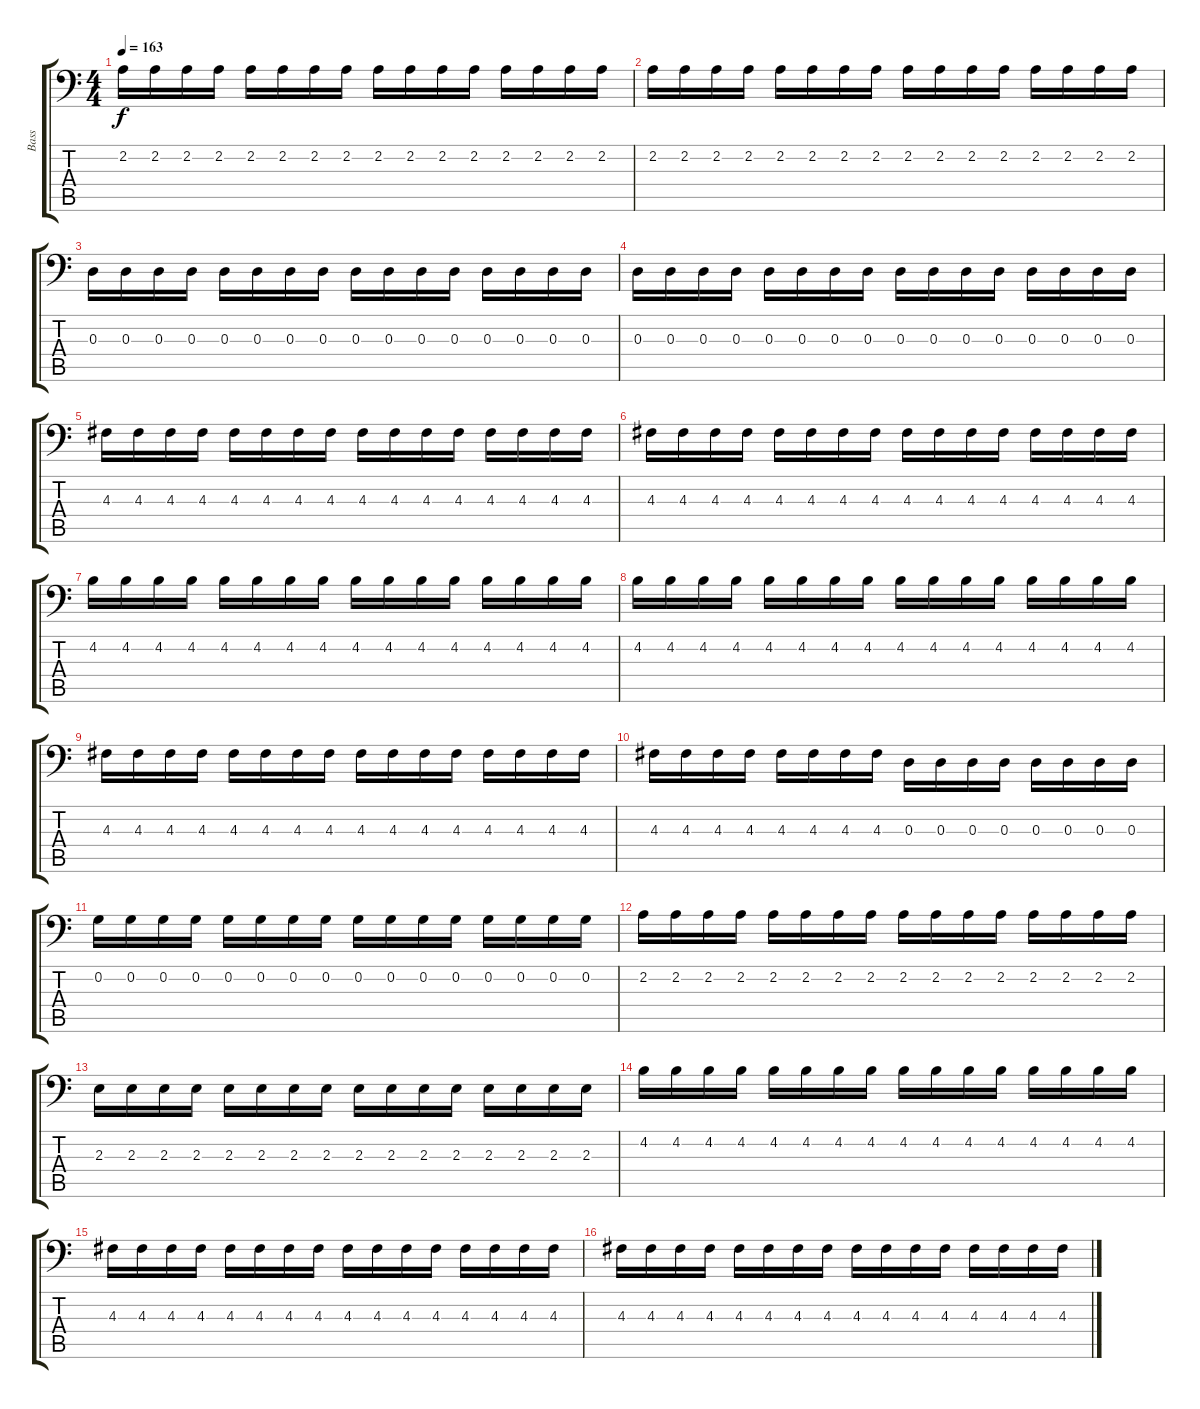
\track ("Bass" "Bass") {instrument electricbasspick}
\staff {score tabs}
\tuning (C3 G2 D2 A1 E1 B0) {hide}
\ts (4 4)
\tempo 163
\clef f4
\ks c
2.2.16{dy f} 2.2.16 2.2.16 2.2.16 2.2.16 2.2.16 2.2.16 2.2.16 2.2.16 2.2.16 2.2.16 2.2.16 2.2.16 2.2.16 2.2.16 2.2.16 |
2.2.16 2.2.16 2.2.16 2.2.16 2.2.16 2.2.16 2.2.16 2.2.16 2.2.16 2.2.16 2.2.16 2.2.16 2.2.16 2.2.16 2.2.16 2.2.16 |
0.3.16 0.3.16 0.3.16 0.3.16 0.3.16 0.3.16 0.3.16 0.3.16 0.3.16 0.3.16 0.3.16 0.3.16 0.3.16 0.3.16 0.3.16 0.3.16 |
0.3.16 0.3.16 0.3.16 0.3.16 0.3.16 0.3.16 0.3.16 0.3.16 0.3.16 0.3.16 0.3.16 0.3.16 0.3.16 0.3.16 0.3.16 0.3.16 |
4.3.16 4.3.16 4.3.16 4.3.16 4.3.16 4.3.16 4.3.16 4.3.16 4.3.16 4.3.16 4.3.16 4.3.16 4.3.16 4.3.16 4.3.16 4.3.16 |
4.3.16 4.3.16 4.3.16 4.3.16 4.3.16 4.3.16 4.3.16 4.3.16 4.3.16 4.3.16 4.3.16 4.3.16 4.3.16 4.3.16 4.3.16 4.3.16 |
4.2.16 4.2.16 4.2.16 4.2.16 4.2.16 4.2.16 4.2.16 4.2.16 4.2.16 4.2.16 4.2.16 4.2.16 4.2.16 4.2.16 4.2.16 4.2.16 |
4.2.16 4.2.16 4.2.16 4.2.16 4.2.16 4.2.16 4.2.16 4.2.16 4.2.16 4.2.16 4.2.16 4.2.16 4.2.16 4.2.16 4.2.16 4.2.16 |
4.3.16 4.3.16 4.3.16 4.3.16 4.3.16 4.3.16 4.3.16 4.3.16 4.3.16 4.3.16 4.3.16 4.3.16 4.3.16 4.3.16 4.3.16 4.3.16 |
4.3.16 4.3.16 4.3.16 4.3.16 4.3.16 4.3.16 4.3.16 4.3.16 0.3.16 0.3.16 0.3.16 0.3.16 0.3.16 0.3.16 0.3.16 0.3.16 |
0.2.16 0.2.16 0.2.16 0.2.16 0.2.16 0.2.16 0.2.16 0.2.16 0.2.16 0.2.16 0.2.16 0.2.16 0.2.16 0.2.16 0.2.16 0.2.16 |
2.2.16 2.2.16 2.2.16 2.2.16 2.2.16 2.2.16 2.2.16 2.2.16 2.2.16 2.2.16 2.2.16 2.2.16 2.2.16 2.2.16 2.2.16 2.2.16 |
2.3.16 2.3.16 2.3.16 2.3.16 2.3.16 2.3.16 2.3.16 2.3.16 2.3.16 2.3.16 2.3.16 2.3.16 2.3.16 2.3.16 2.3.16 2.3.16 |
4.2.16 4.2.16 4.2.16 4.2.16 4.2.16 4.2.16 4.2.16 4.2.16 4.2.16 4.2.16 4.2.16 4.2.16 4.2.16 4.2.16 4.2.16 4.2.16 |
4.3.16 4.3.16 4.3.16 4.3.16 4.3.16 4.3.16 4.3.16 4.3.16 4.3.16 4.3.16 4.3.16 4.3.16 4.3.16 4.3.16 4.3.16 4.3.16 |
4.3.16 4.3.16 4.3.16 4.3.16 4.3.16 4.3.16 4.3.16 4.3.16 4.3.16 4.3.16 4.3.16 4.3.16 4.3.16 4.3.16 4.3.16 4.3.16
